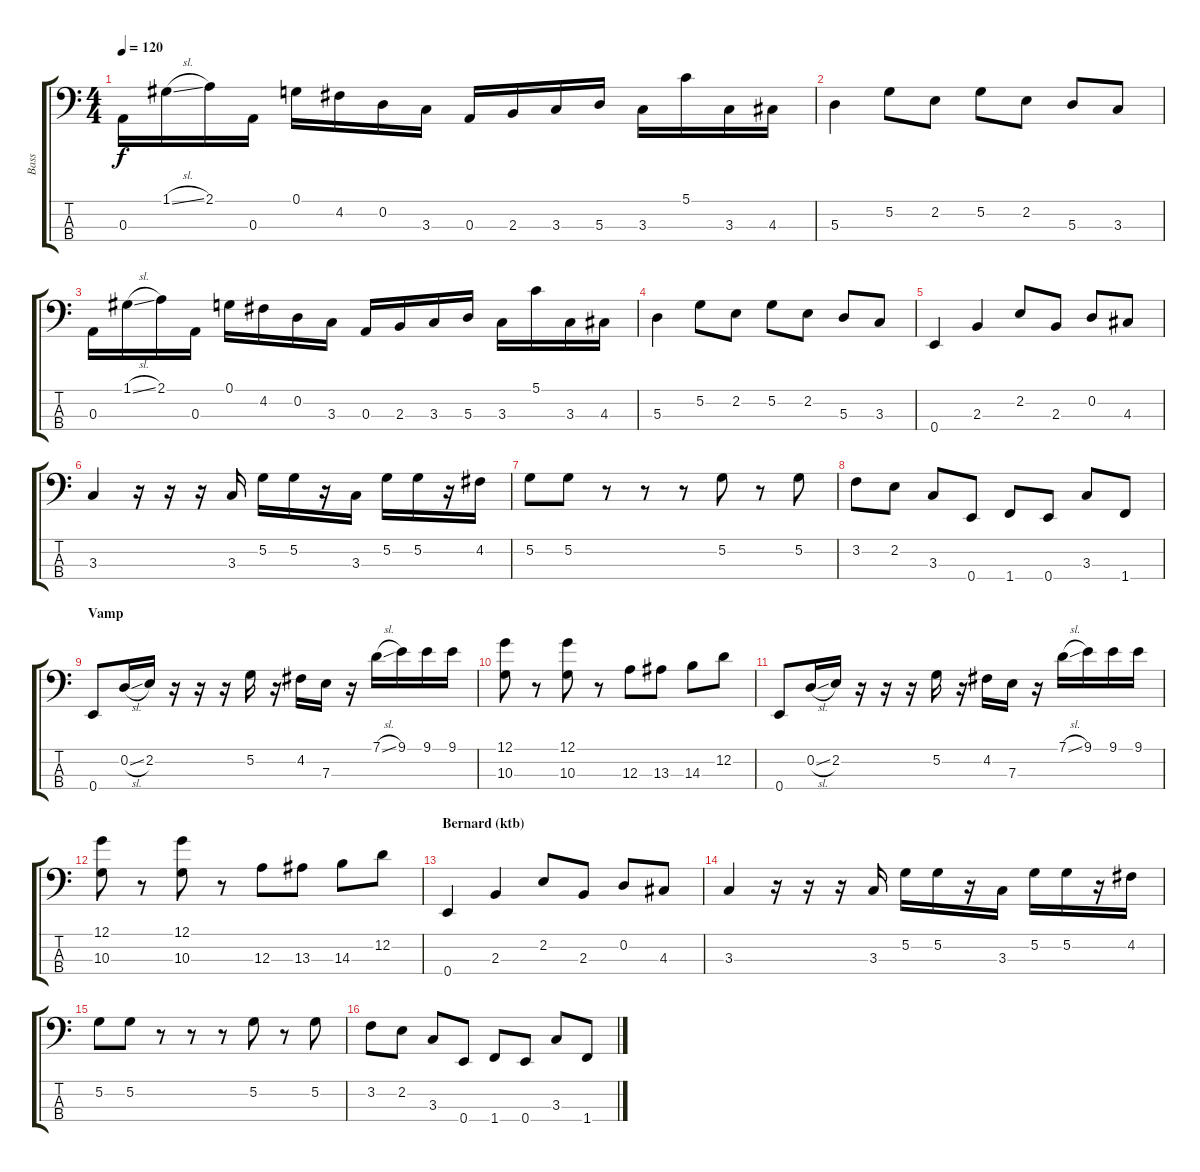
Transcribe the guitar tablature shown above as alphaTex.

\track ("Bass" "Bass") {instrument slapbass1}
\staff {score tabs}
\tuning (G2 D2 A1 E1) {hide}
\ts (4 4)
\tempo 120
\clef f4
\ks c
0.3.16{dy f instrument slapbass1} 1.1{sl}.16 2.1.16 0.3.16 0.1.16 4.2.16 0.2.16 3.3.16 0.3.16 2.3.16 3.3.16 5.3.16 3.3.16 5.1.16 3.3.16 4.3.16 |
5.3.4 5.2.8 2.2.8 5.2.8 2.2.8 5.3.8 3.3.8 |
0.3.16 1.1{sl}.16 2.1.16 0.3.16 0.1.16 4.2.16 0.2.16 3.3.16 0.3.16 2.3.16 3.3.16 5.3.16 3.3.16 5.1.16 3.3.16 4.3.16 |
5.3.4 5.2.8 2.2.8 5.2.8 2.2.8 5.3.8 3.3.8 |
0.4.4{instrument fretlessbass} 2.3.4 2.2.8 2.3.8 0.2.8 4.3.8 |
3.3.4 r.16 r.16 r.16 3.3.16 5.2.16 5.2.16 r.16 3.3.16 5.2.16 5.2.16 r.16 4.2.16 |
5.2.8 5.2.8 r.8 r.8 r.8 5.2.8 r.8 5.2.8 |
3.2.8 2.2.8 3.3.8 0.4.8 1.4.8 0.4.8 3.3.8 1.4.8 |
\section ("" "Vamp")
0.4.8{instrument slapbass1} 0.2{sl}.16 2.2.16 r.16 r.16 r.16 5.2.16 r.16 4.2.16 7.3.16 r.16 7.1{sl}.16 9.1.16 9.1.16 9.1.16 |
(12.1 10.3).8 r.8 (12.1 10.3).8 r.8 12.3.8 13.3.8 14.3.8 12.2.8 |
0.4.8 0.2{sl}.16 2.2.16 r.16 r.16 r.16 5.2.16 r.16 4.2.16 7.3.16 r.16 7.1{sl}.16 9.1.16 9.1.16 9.1.16 |
(12.1 10.3).8 r.8 (12.1 10.3).8 r.8 12.3.8 13.3.8 14.3.8 12.2.8 |
\section ("" "Bernard (ktb)")
0.4.4{instrument fretlessbass} 2.3.4 2.2.8 2.3.8 0.2.8 4.3.8 |
3.3.4 r.16 r.16 r.16 3.3.16 5.2.16 5.2.16 r.16 3.3.16 5.2.16 5.2.16 r.16 4.2.16 |
5.2.8 5.2.8 r.8 r.8 r.8 5.2.8 r.8 5.2.8 |
3.2.8 2.2.8 3.3.8 0.4.8 1.4.8 0.4.8 3.3.8 1.4.8
